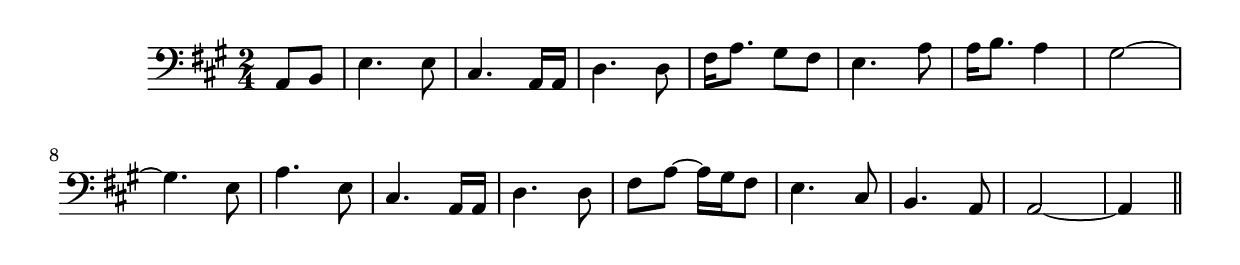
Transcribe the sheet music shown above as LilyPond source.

\version "2.19.49"
%{\header {
  title = "The Ship That Never Returned (Missouri)"
  composer = "anonymous"
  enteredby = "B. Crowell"
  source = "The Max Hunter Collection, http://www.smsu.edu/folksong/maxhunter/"
}%}
\score{{\key a \major
\time 2/4
%{\tempo 8=110
%}\clef bass
\relative a, {
  \partial 4
  a8 b | e4. e8 | cis4. a16 a | d4. d8 | fis16 a8. gis8 fis | e4. a8 | a16 b8. a4 | gis2~ |
  gis4. e8 | a4. e8 | cis4. a16 a | d4. d8 | fis8 a~ a16 gis fis8 | e4. cis8 | b4. a8 | a2~ | a4
  \bar "||"
}

}}